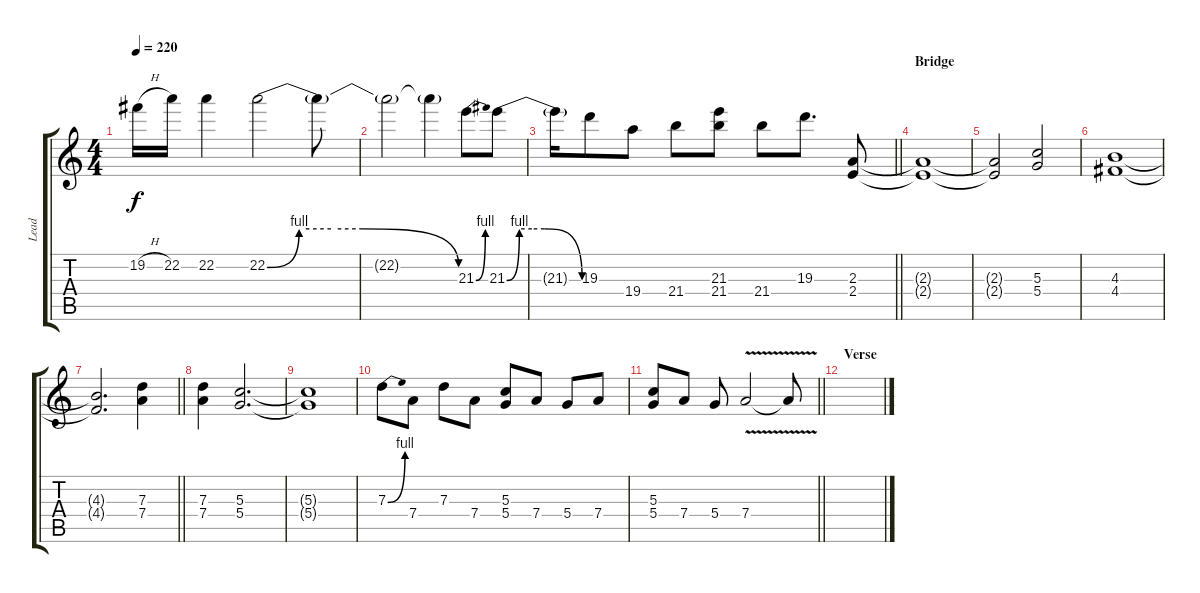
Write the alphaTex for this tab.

\track ("Lead" "Lead") {instrument distortionguitar}
\staff {score tabs}
\tuning (E4 B3 G3 D3 A2 E2) {hide}
\ts (4 4)
\tempo 220
\clef g2
\ks c
19.2{h}.16{dy f} 22.2.16 22.2.4 22.2{be (custom 0 0 10 4 20 4 30 4 60 0)}.2 22.2{t}.8 |
22.2{t}.2 22.2{t}.4 21.3{be (bend 0 0 60 4)}.8 21.3{be (custom 0 0 10 4 20 4 30 4 60 0)}.8 |
\barLineRight lightlight
21.3{t}.16 19.3.8 19.4.8 21.4.8 (21.3 21.4).8 21.4.8 19.3.8{d} (2.3 2.4).8{volume 13} |
\section ("" "Bridge")
(2.3{t} 2.4{t}).1 |
(2.3{t} 2.4{t}).2 (5.3 5.4).2 |
(4.3 4.4).1 |
\barLineRight lightlight
(4.3{t} 4.4{t}).2{d} (7.3 7.4).4 |
(7.3 7.4).4 (5.3 5.4).2{d} |
(5.3{t} 5.4{t}).1 |
7.3{be (bend 0 0 60 4)}.8 7.4.8 7.3.8 7.4.8 (5.3 5.4).8 7.4.8 5.4.8 7.4.8 |
\barLineRight lightlight
(5.3 5.4).8 7.4.8 5.4.8 7.4{v}.2 7.4{t}.8 |
\section ("" "Verse")
